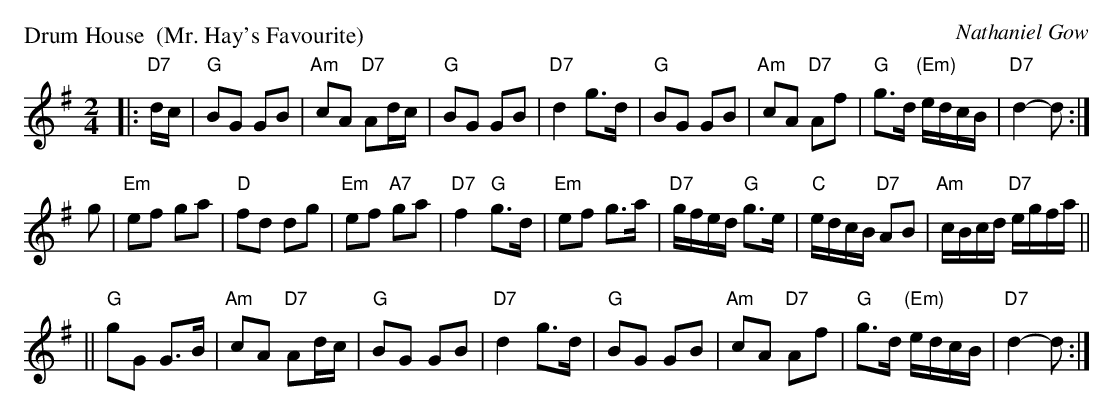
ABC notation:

X:1
P: Drum House  (Mr. Hay's Favourite)
C: Nathaniel Gow
M: 2/4
L: 1/16
K: G
|: "D7"dc \
| "G"B2G2 G2B2 | "Am"c2A2 "D7"A2dc | "G"B2G2 G2B2 | "D7"d4 g3d \
| "G"B2G2 G2B2 | "Am"c2A2 "D7"A2f2 | "G"g3d "(Em)"edcB | "D7"d4- d2 :|
g2 \
| "Em"e2f2 g2a2 | "D"f2d2 d2g2 | "Em"e2f2 "A7"g2a2 | "D7"f4 "G"g3d \
| "Em"e2f2 g3a | "D7"gfed "G"g3e | "C"edcB "D7"A2B2 | "Am"cBcd "D7"egfa ||
|| "G"g2G2 G3B | "Am"c2A2 "D7"A2dc | "G"B2G2 G2B2 | "D7"d4 g3d \
| "G"B2G2 G2B2 | "Am"c2A2 "D7"A2f2 | "G"g3d "(Em)"edcB | "D7"d4- d2 :|
